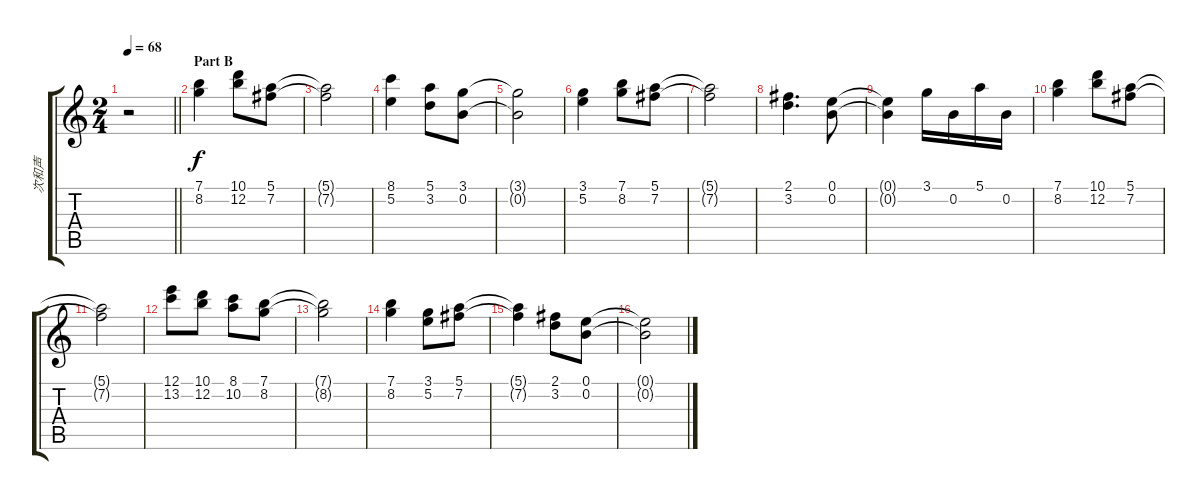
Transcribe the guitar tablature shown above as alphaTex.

\track ("次和声" "次和声") {instrument acousticguitarsteel}
\staff {score tabs}
\tuning (E4 B3 G3 D3 A2 E2) {hide}
\ts (2 4)
\tempo 68
\clef g2
\barLineRight lightlight
\ks c
r.2{dy f} |
\section ("" "Part B")
(7.1 8.2).4 (10.1 12.2).8 (5.1 7.2).8 |
(5.1{t} 7.2{t}).2 |
(8.1 5.2).4 (5.1 3.2).8 (3.1 0.2).8 |
(3.1{t} 0.2{t}).2 |
(3.1 5.2).4 (7.1 8.2).8 (5.1 7.2).8 |
(5.1{t} 7.2{t}).2 |
(2.1 3.2).4{d} (0.1 0.2).8 |
(0.1{t} 0.2{t}).4 3.1.16 0.2.16 5.1.16 0.2.16 |
(7.1 8.2).4 (10.1 12.2).8 (5.1 7.2).8 |
(5.1{t} 7.2{t}).2 |
(12.1 13.2).8 (10.1 12.2).8 (8.1 10.2).8 (7.1 8.2).8 |
(7.1{t} 8.2{t}).2 |
(7.1 8.2).4 (3.1 5.2).8 (5.1 7.2).8 |
(5.1{t} 7.2{t}).4 (2.1 3.2).8 (0.1 0.2).8 |
(0.1{t} 0.2{t}).2
